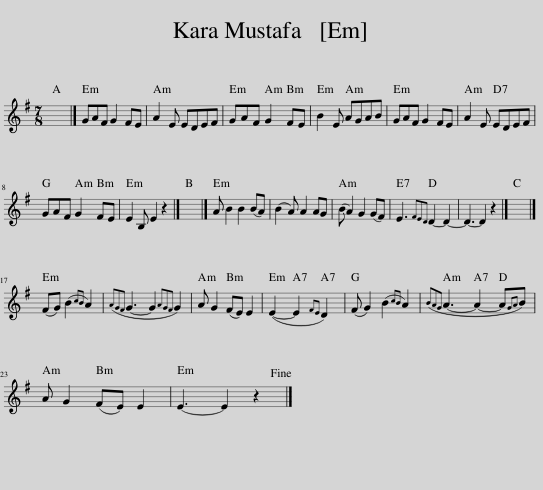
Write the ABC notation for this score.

X:1
L:1/8
M:7/8
I:linebreak $
K:Emin
V:1 treble
V:1
 x7 |] GAF G2 FE | A2 E EDEF | GAF G2 FE | B2 E AGAB | %5
 GAF G2 FE | A2 E EDEF |$ GAF G2 FE | E2 B, E2 z2 |] x7 |] %10
 A B2 B2 (BA) | (B2 A) A2 AG | (B A2) G2 (GF) | E3{FED} D2- D2- | D3- D2 z2 |] %15
 x7 |]$ (FG) (B2{cB} A2) |{AGF} G3- G2{AGF} G2 | A G2 (FE) E2 | (E2- E2{FE} D2) | %20
 (F G2) (B2{cB} A2) |{BAG} A3- A2- A{GA}B |$ A G2 (FE) E2 | E3- E2 z2!fine! |] %24
